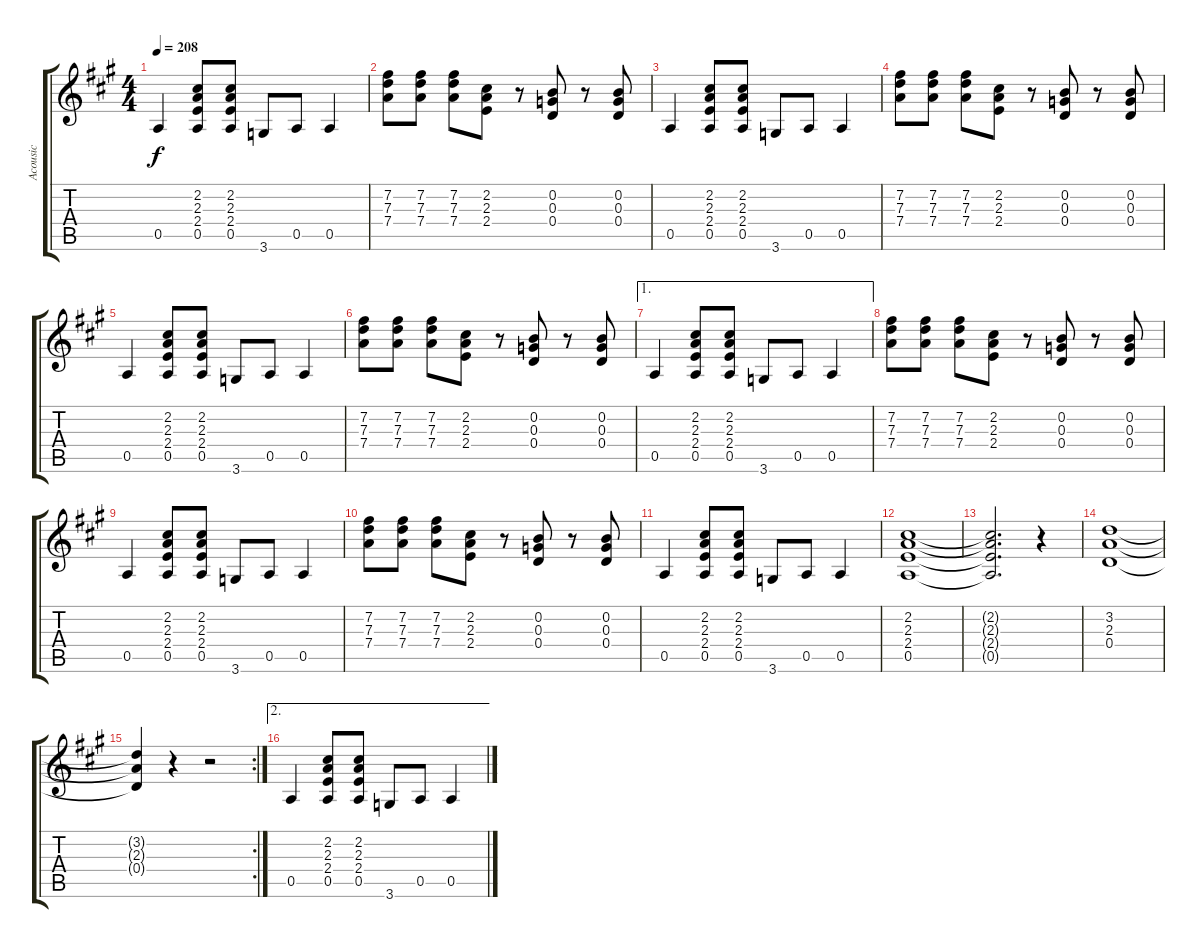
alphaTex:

\track ("Acousic" "Acousic") {instrument acousticguitarsteel}
\staff {score tabs}
\tuning (E4 B3 G3 D3 A2 E2) {hide}
\ts (4 4)
\tempo 208
\clef g2
\ks a
0.5.4{dy f} (2.2 2.3 2.4 0.5).8 (2.2 2.3 2.4 0.5).8 3.6.8 0.5.8 0.5.4 |
(7.2 7.3 7.4).8 (7.2 7.3 7.4).8 (7.2 7.3 7.4).8 (2.2 2.3 2.4).8 r.8 (0.2 0.3 0.4).8 r.8 (0.2 0.3 0.4).8 |
0.5.4 (2.2 2.3 2.4 0.5).8 (2.2 2.3 2.4 0.5).8 3.6.8 0.5.8 0.5.4 |
(7.2 7.3 7.4).8 (7.2 7.3 7.4).8 (7.2 7.3 7.4).8 (2.2 2.3 2.4).8 r.8 (0.2 0.3 0.4).8 r.8 (0.2 0.3 0.4).8 |
0.5.4 (2.2 2.3 2.4 0.5).8 (2.2 2.3 2.4 0.5).8 3.6.8 0.5.8 0.5.4 |
(7.2 7.3 7.4).8 (7.2 7.3 7.4).8 (7.2 7.3 7.4).8 (2.2 2.3 2.4).8 r.8 (0.2 0.3 0.4).8 r.8 (0.2 0.3 0.4).8 |
\ae 1
0.5.4 (2.2 2.3 2.4 0.5).8 (2.2 2.3 2.4 0.5).8 3.6.8 0.5.8 0.5.4 |
(7.2 7.3 7.4).8 (7.2 7.3 7.4).8 (7.2 7.3 7.4).8 (2.2 2.3 2.4).8 r.8 (0.2 0.3 0.4).8 r.8 (0.2 0.3 0.4).8 |
0.5.4 (2.2 2.3 2.4 0.5).8 (2.2 2.3 2.4 0.5).8 3.6.8 0.5.8 0.5.4 |
(7.2 7.3 7.4).8 (7.2 7.3 7.4).8 (7.2 7.3 7.4).8 (2.2 2.3 2.4).8 r.8 (0.2 0.3 0.4).8 r.8 (0.2 0.3 0.4).8 |
0.5.4 (2.2 2.3 2.4 0.5).8 (2.2 2.3 2.4 0.5).8 3.6.8 0.5.8 0.5.4 |
(2.2 2.3 2.4 0.5).1 |
(2.2{t} 2.3{t} 2.4{t} 0.5{t}).2{d} r.4 |
(3.2 2.3 0.4).1 |
\rc 2
(3.2{t} 2.3{t} 0.4{t}).4 r.4 r.2 |
\ae 2
0.5.4 (2.2 2.3 2.4 0.5).8 (2.2 2.3 2.4 0.5).8 3.6.8 0.5.8 0.5.4
